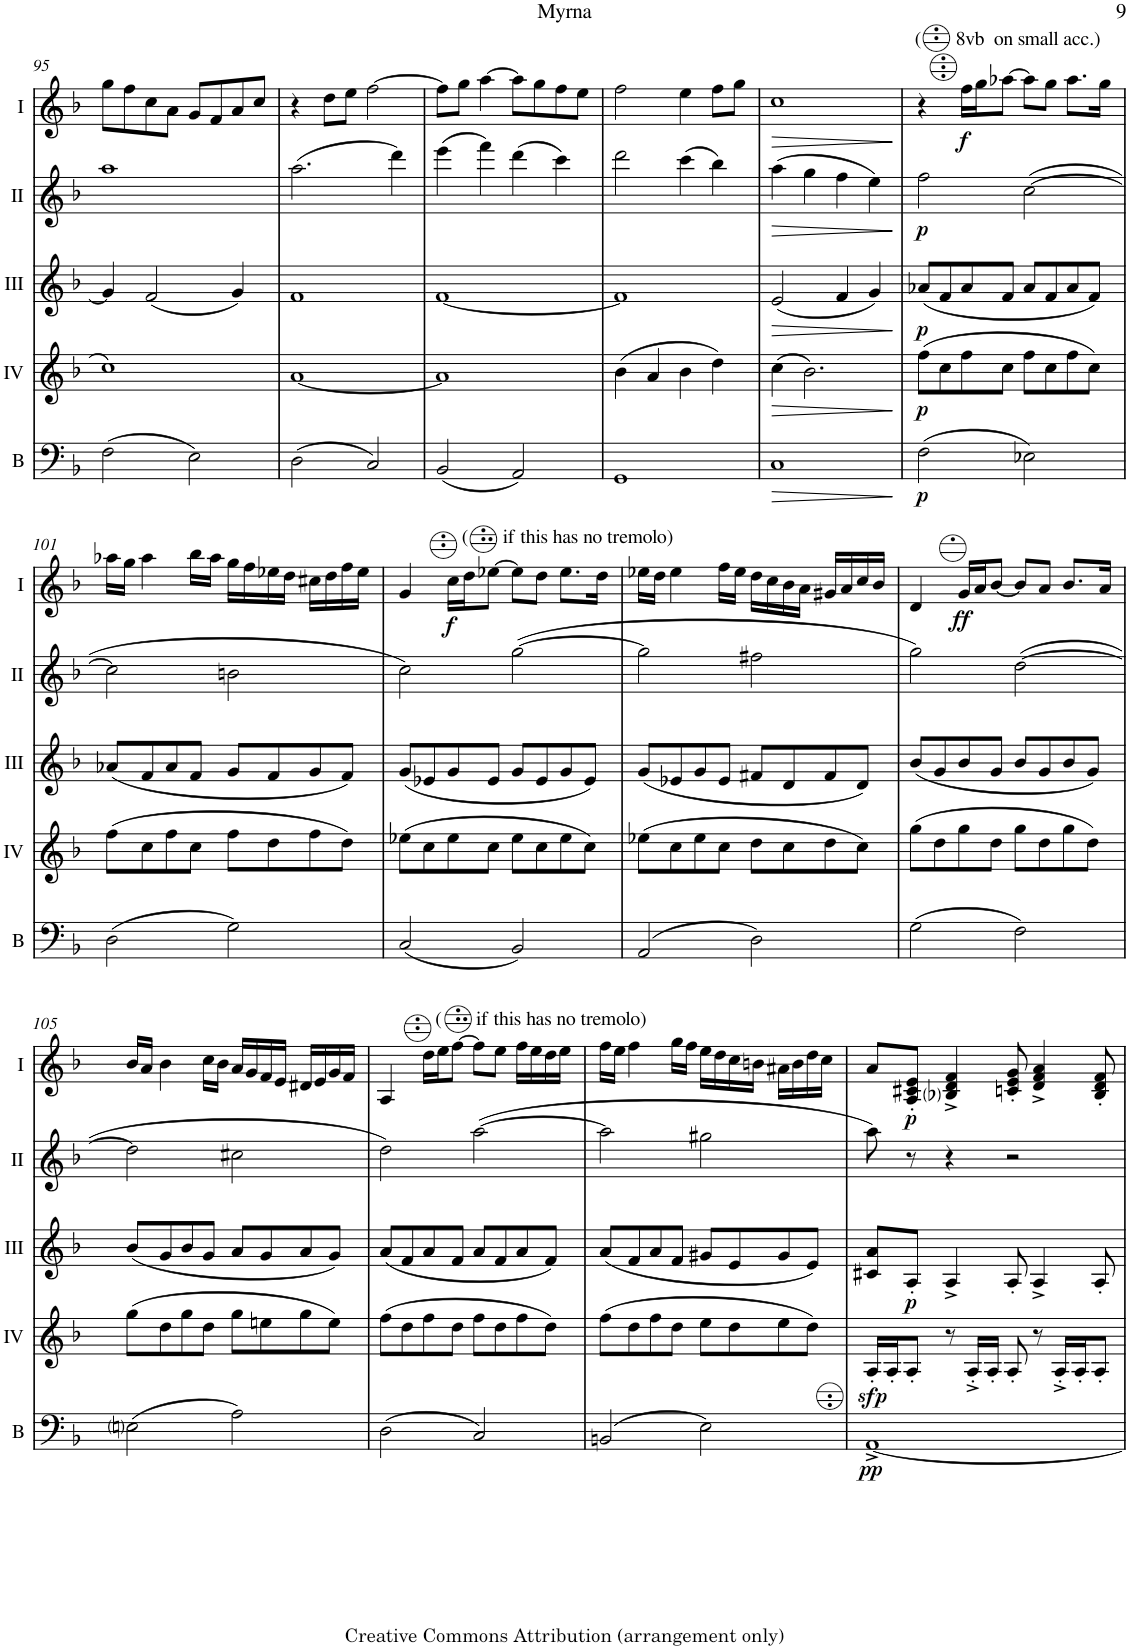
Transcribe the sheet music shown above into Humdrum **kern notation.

**kern	**dynam	**kern	**dynam	**kern	**dynam	**kern	**dynam	**kern	**dynam
*part5	*part5	*part4	*part4	*part3	*part3	*part2	*part2	*part1	*part1
*staff5	*staff5	*staff4	*staff4	*staff3	*staff3	*staff2	*staff2	*staff1	*staff1
*I"Bass	*	*I"Acc. 4	*	*I"Acc. 3	*	*I"Acc. 2	*	*I"Acc. 1	*
*I'B	*	*	*	*	*	*	*	*	*
!!LO:PB:g=z
*clefF4	*	*clefG2	*	*clefG2	*	*clefG2	*	*clefG2	*
*Trd7c12	*	*Trd7c12	*	*	*	*	*	*	*
*k[b-]	*	*k[b-]	*	*k[b-]	*	*k[b-]	*	*k[b-]	*
*M4/4	*	*M4/4	*	*M4/4	*	*M4/4	*	*M4/4	*
=95	=95	=95	=95	=95	=95	=95	=95	=95	=95
(2F\	.	1cc	.	4g/]	.	1aa	.	8gg\L	.
.	.	.	.	.	.	.	.	8ff\	.
.	.	.	.	(2f/	.	.	.	8cc\	.
.	.	.	.	.	.	.	.	8a\J	.
2E\)	.	.	.	.	.	.	.	8g/L	.
.	.	.	.	.	.	.	.	8f/	.
.	.	.	.	4g/)	.	.	.	8a/	.
.	.	.	.	.	.	.	.	8cc/J	.
=96	=96	=96	=96	=96	=96	=96	=96	=96	=96
(2D\	.	[1a	.	1f	.	(2.aa\	.	4r	.
.	.	.	.	.	.	.	.	8dd\L	.
.	.	.	.	.	.	.	.	8ee\J	.
2C/)	.	.	.	.	.	.	.	[2ff\	.
.	.	.	.	.	.	4ddd\)	.	.	.
=97	=97	=97	=97	=97	=97	=97	=97	=97	=97
(2BB-/	.	1a]	.	[1f	.	(4eee\	.	8ff\L]	.
.	.	.	.	.	.	.	.	8gg\J	.
.	.	.	.	.	.	4fff\)	.	[4aa\	.
2AA/)	.	.	.	.	.	(4ddd\	.	8aa\L]	.
.	.	.	.	.	.	.	.	8gg\	.
.	.	.	.	.	.	4ccc\)	.	8ff\	.
.	.	.	.	.	.	.	.	8ee\J	.
=98	=98	=98	=98	=98	=98	=98	=98	=98	=98
1GG	.	(4b-\	.	1f]	.	2ddd\	.	2ff\	.
.	.	4a/	.	.	.	.	.	.	.
.	.	4b-\	.	.	.	(4ccc\	.	4ee\	.
.	.	4dd\)	.	.	.	4bb-\)	.	8ff\L	.
.	.	.	.	.	.	.	.	8gg\J	.
=99	=99	=99	=99	=99	=99	=99	=99	=99	=99
!	!LO:HP:b	!	!LO:HP:b	!	!LO:HP:b	!	!LO:HP:b	!	!LO:HP:b
1C	>	(4cc\	>	(2e/	>	(4aa\	>	1cc	>
.	.	2.b-\)	.	.	.	4gg\	.	.	.
.	.	.	.	4f/	.	4ff\	.	.	.
.	.	.	.	4g/)	.	4ee\)	.	.	.
.	]	.	]	.	]	.	]	.	]
=100	=100	=100	=100	=100	=100	=100	=100	=100	=100
!	!LO:DY:b	!	!LO:DY:b	!	!LO:DY:b	!	!LO:DY:b	!	!
(2F\	p	(8ff\L	p	(8a-X/L	p	2ff\	p	4r	.
.	.	8cc\	.	8f/	.	.	.	.	.
!	!	!	!	!	!	!	!	!LO:TX:a:t=(       8vb  on small acc.)	!
!	!	!	!	!	!	!	!	!	!LO:DY:b
.	.	8ff\	.	8a-/	.	.	.	16f\LL	f
.	.	.	.	.	.	.	.	16g\J	.
.	.	8cc\J	.	8f/J	.	.	.	[8a-X\J	.
2E-X\)	.	8ff\L	.	8a-/L	.	([2cc\	.	8a-\L]	.
.	.	8cc\	.	8f/	.	.	.	8g\J	.
.	.	8ff\	.	8a-/	.	.	.	8.a-\L	.
.	.	8cc\J)	.	8f/J)	.	.	.	.	.
.	.	.	.	.	.	.	.	16g\Jk	.
!!LO:LB:g=z
=101	=101	=101	=101	=101	=101	=101	=101	=101	=101
(2D\	.	(8ff\L	.	(8a-X/L	.	2cc\]	.	16a-X\LL	.
.	.	.	.	.	.	.	.	16g\JJ	.
.	.	8cc\	.	8f/	.	.	.	4a-\	.
.	.	8ff\	.	8a-/	.	.	.	.	.
.	.	8cc\J	.	8f/J	.	.	.	16b-\LL	.
.	.	.	.	.	.	.	.	16a-\JJ	.
2G\)	.	8ff\L	.	8g/L	.	2bn\	.	16g\LL	.
.	.	.	.	.	.	.	.	16f\	.
.	.	8dd\	.	8f/	.	.	.	16e-X\	.
.	.	.	.	.	.	.	.	16d\JJ	.
.	.	8ff\	.	8g/	.	.	.	16c#X\LL	.
.	.	.	.	.	.	.	.	16d\	.
.	.	8dd\J)	.	8f/J)	.	.	.	16f\	.
.	.	.	.	.	.	.	.	16e-\JJ	.
=102	=102	=102	=102	=102	=102	=102	=102	=102	=102
(2C/	.	(8ee-X\L	.	(8g/L	.	2cc\)	.	4G/	.
.	.	8cc\	.	8e-X/	.	.	.	.	.
!	!	!	!	!	!	!	!	!LO:TX:a:t=(       if this has no tremolo)	!
!	!	!	!	!	!	!	!	!	!LO:DY:b
.	.	8ee-\	.	8g/	.	.	.	16cc\LL	f
.	.	.	.	.	.	.	.	16dd\J	.
.	.	8cc\J	.	8e-/J	.	.	.	[8ee-X\J	.
2BB-/)	.	8ee-\L	.	8g/L	.	([2gg\	.	8ee-\L]	.
.	.	8cc\	.	8e-/	.	.	.	8dd\J	.
.	.	8ee-\	.	8g/	.	.	.	8.ee-\L	.
.	.	8cc\J)	.	8e-/J)	.	.	.	.	.
.	.	.	.	.	.	.	.	16dd\Jk	.
=103	=103	=103	=103	=103	=103	=103	=103	=103	=103
(2AA/	.	(8ee-X\L	.	(8g/L	.	2gg\]	.	16ee-X\LL	.
.	.	.	.	.	.	.	.	16dd\JJ	.
.	.	8cc\	.	8e-X/	.	.	.	4ee-\	.
.	.	8ee-\	.	8g/	.	.	.	.	.
.	.	8cc\J	.	8e-/J	.	.	.	16ff\LL	.
.	.	.	.	.	.	.	.	16ee-\JJ	.
2D\)	.	8dd\L	.	8f#X/L	.	2ff#X\	.	16dd\LL	.
.	.	.	.	.	.	.	.	16cc\	.
.	.	8cc\	.	8d/	.	.	.	16b-\	.
.	.	.	.	.	.	.	.	16a\JJ	.
.	.	8dd\	.	8f#/	.	.	.	16g#X/LL	.
.	.	.	.	.	.	.	.	16a/	.
.	.	8cc\J)	.	8d/J)	.	.	.	16cc/	.
.	.	.	.	.	.	.	.	16b-/JJ	.
=104	=104	=104	=104	=104	=104	=104	=104	=104	=104
(2G\	.	(8gg\L	.	(8b-/L	.	2gg\)	.	4d/	.
.	.	8dd\	.	8g/	.	.	.	.	.
!	!	!	!	!	!	!	!	!	!LO:DY:b
.	.	8gg\	.	8b-/	.	.	.	16gg/LL	ff
.	.	.	.	.	.	.	.	16aa/J	.
.	.	8dd\J	.	8g/J	.	.	.	[8bb-/J	.
2F\)	.	8gg\L	.	8b-/L	.	([2dd\	.	8bb-/L]	.
.	.	8dd\	.	8g/	.	.	.	8aa/J	.
.	.	8gg\	.	8b-/	.	.	.	8.bb-/L	.
.	.	8dd\J)	.	8g/J)	.	.	.	.	.
.	.	.	.	.	.	.	.	16aa/Jk	.
!!LO:LB:g=z
=105	=105	=105	=105	=105	=105	=105	=105	=105	=105
(2Eni\	.	(8gg\L	.	(8b-/L	.	2dd\]	.	16bb-/LL	.
.	.	.	.	.	.	.	.	16aa/JJ	.
.	.	8dd\	.	8g/	.	.	.	4bb-\	.
.	.	8gg\	.	8b-/	.	.	.	.	.
.	.	8dd\J	.	8g/J	.	.	.	16ccc\LL	.
.	.	.	.	.	.	.	.	16bb-\JJ	.
2A\)	.	8gg\L	.	8a/L	.	2cc#X\	.	16aa/LL	.
.	.	.	.	.	.	.	.	16gg/	.
.	.	8een\	.	8g/	.	.	.	16ff/	.
.	.	.	.	.	.	.	.	16ee/JJ	.
.	.	8gg\	.	8a/	.	.	.	16dd#X/LL	.
.	.	.	.	.	.	.	.	16ee/	.
.	.	8ee\J)	.	8g/J)	.	.	.	16gg/	.
.	.	.	.	.	.	.	.	16ff/JJ	.
=106	=106	=106	=106	=106	=106	=106	=106	=106	=106
(2D\	.	(8ff\L	.	(8a/L	.	2dd\)	.	4a/	.
.	.	8dd\	.	8f/	.	.	.	.	.
!	!	!	!	!	!	!	!	!LO:TX:a:t=(       if this has no tremolo)	!
.	.	8ff\	.	8a/	.	.	.	16dd\LL	.
.	.	.	.	.	.	.	.	16ee\J	.
.	.	8dd\J	.	8f/J	.	.	.	[8ff\J	.
2C/)	.	8ff\L	.	8a/L	.	([2aa\	.	8ff\L]	.
.	.	8dd\	.	8f/	.	.	.	8ee\J	.
.	.	8ff\	.	8a/	.	.	.	16ff\LL	.
.	.	.	.	.	.	.	.	16ee\	.
.	.	8dd\J)	.	8f/J)	.	.	.	16dd\	.
.	.	.	.	.	.	.	.	16ee\JJ	.
=107	=107	=107	=107	=107	=107	=107	=107	=107	=107
(2BBn/	.	(8ff\L	.	(8a/L	.	2aa\]	.	16ff\LL	.
.	.	.	.	.	.	.	.	16ee\JJ	.
.	.	8dd\	.	8f/	.	.	.	4ff\	.
.	.	8ff\	.	8a/	.	.	.	.	.
.	.	8dd\J	.	8f/J	.	.	.	16gg\LL	.
.	.	.	.	.	.	.	.	16ff\JJ	.
2E\)	.	8ee\L	.	8g#X/L	.	2gg#X\	.	16ee\LL	.
.	.	.	.	.	.	.	.	16dd\	.
.	.	8dd\	.	8e/	.	.	.	16cc\	.
.	.	.	.	.	.	.	.	16bn\JJ	.
.	.	8ee\	.	8g#/	.	.	.	16a#X\LL	.
.	.	.	.	.	.	.	.	16b\	.
.	.	8dd\J)	.	8e/J)	.	.	.	16dd\	.
.	.	.	.	.	.	.	.	16cc\JJ	.
=108	=108	=108	=108	=108	=108	=108	=108	=108	=108
!	!LO:DY:b	!	!LO:DY:b	!	!	!	!	!	!
[1AA^	pp	16A'/LL	sfp	8c#X/ 8a/L	.	8aa\)	.	8a/L	.
.	.	16A'/J	.	.	.	.	.	.	.
!	!	!	!	!	!LO:DY:b	!	!	!	!LO:DY:b
.	.	8A'/J	.	8A'/J	p	8r	.	8A/' 8c#X/' 8e/'J	p
.	.	8r	.	4A^/	.	4r	.	4B-i/^ 4d/^ 4f/^	.
.	.	16A'^/LL	.	.	.	.	.	.	.
.	.	16A'/JJ	.	.	.	.	.	.	.
.	.	8A'/	.	8A'/	.	2r	.	8cn/' 8e/' 8g/'	.
.	.	8r	.	4A^/	.	.	.	4d/^ 4f/^ 4a/^	.
.	.	16A'^/LL	.	.	.	.	.	.	.
.	.	16A'/J	.	.	.	.	.	.	.
.	.	8A'/J	.	8A'/	.	.	.	8B-/' 8d/' 8f/'	.
=	=	=	=	=	=	=	=	=	=
*-	*-	*-	*-	*-	*-	*-	*-	*-	*-
